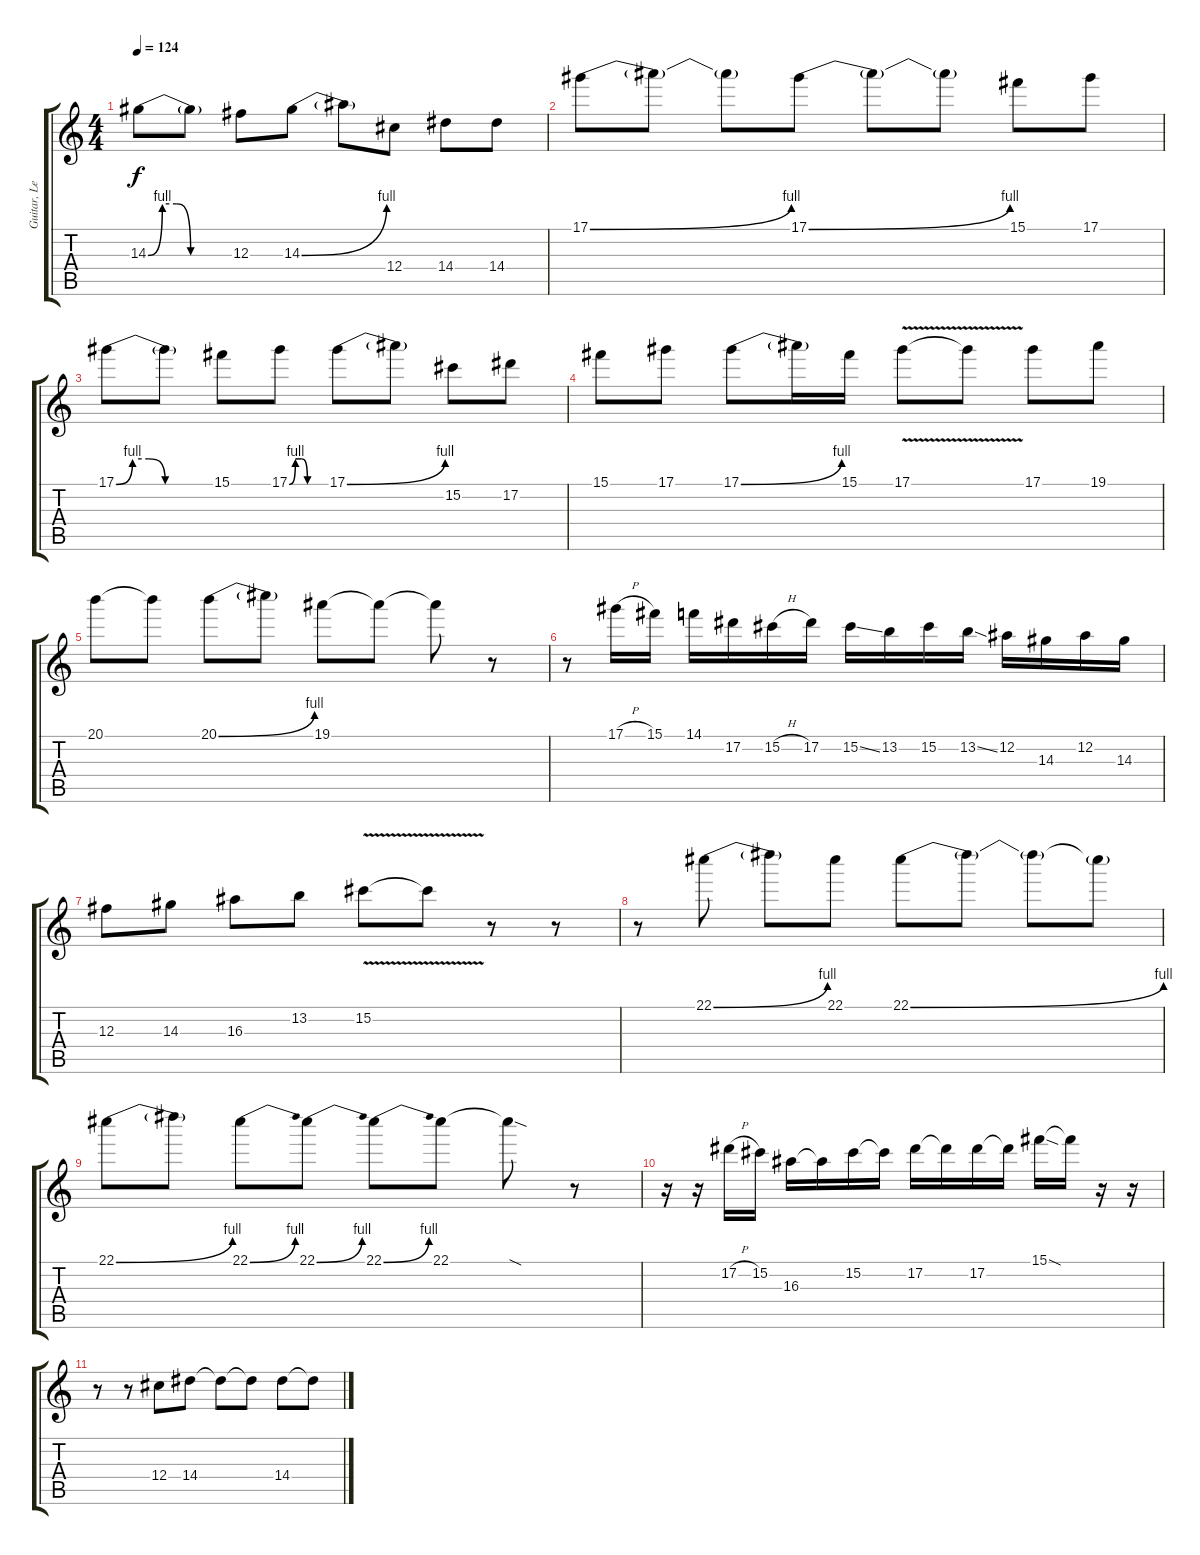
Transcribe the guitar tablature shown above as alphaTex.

\track ("Guitar, Lead" "Guitar, Le") {instrument distortionguitar}
\staff {score tabs}
\tuning (Eb4 Bb3 Gb3 Db3 Ab2 Eb2) {hide}
\ts (4 4)
\tempo 124
\clef g2
\ks c
14.3{be (custom 0 0 10 4 20 4 30 0 60 0)}.8{dy f} 14.3{t}.8 12.3.8 14.3{be (bend 0 0 60 4)}.8 14.3{t}.8 12.4.8 14.4.8 14.4.8 |
17.1{be (bend 0 0 60 4)}.8 17.1{t}.8 17.1{t}.8 17.1{be (bend 0 0 60 4)}.8 17.1{t}.8 17.1{t}.8 15.1.8 17.1.8 |
17.1{be (custom 0 0 10 4 20 4 30 0 60 0)}.8 17.1{t}.8 15.1.8 17.1{be (custom 0 0 10 4 20 4 30 0 60 0)}.8 17.1{be (bend 0 0 60 4)}.8 17.1{t}.8 15.2.8 17.2.8 |
15.1.8 17.1.8 17.1{be (bend 0 0 60 4)}.8 17.1{t}.16 15.1.16 17.1{v}.8 17.1{t}.8 17.1.8 19.1.8 |
20.1.8 20.1{t}.8 20.1{be (bend 0 0 60 4)}.8 20.1{t}.8 19.1.8 19.1{t}.8 19.1{t}.8 r.8 |
r.8 17.1{h}.16 15.1.16 14.1.16 17.2.16 15.2{h}.16 17.2.16 15.2{ss}.16 13.2.16 15.2.16 13.2{ss}.16 12.2.16 14.3.16 12.2.16 14.3.16 |
12.3.8 14.3.8 16.3.8 13.2.8 15.2{v}.8 15.2{t}.8 r.8 r.8 |
r.8 22.1{be (bend 0 0 60 4)}.8 22.1{t}.8 22.1.8 22.1{be (bend 0 0 60 4)}.8 22.1{t}.8 22.1{t}.8 22.1{t}.8 |
22.1{be (bend 0 0 60 4)}.8 22.1{t}.8 22.1{be (bend 0 0 60 4)}.8 22.1{be (bend 0 0 60 4)}.8 22.1{be (bend 0 0 60 4)}.8 22.1.8 22.1{sod t}.8 r.8 |
r.16 r.16 17.2{h}.16 15.2.16 16.3.16 16.3{t}.16 15.2.16 15.2{t}.16 17.2.16 17.2{t}.16 17.2.16 17.2{t}.16 15.1{sod}.16 15.1{t}.16 r.16 r.16 |
r.8 r.8 12.4.8 14.4.8 14.4{t}.8 14.4{t}.8 14.4.8 14.4{t}.8
